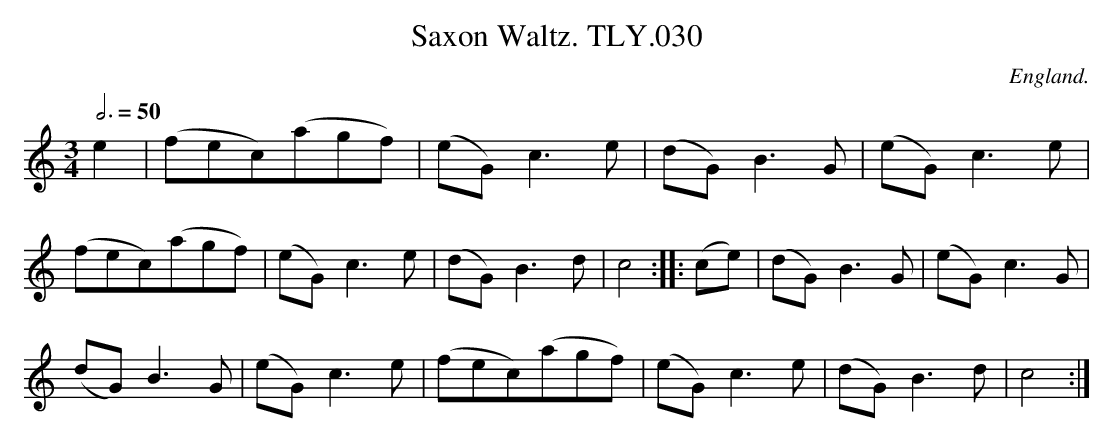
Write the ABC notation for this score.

X:1
T:Saxon Waltz. TLY.030
M:3/4
L:1/8
Q:3/4=50
O:England.
K:C
e2|(fec)(agf)|(eG) c3 e|(dG) B3G|(eG) c3e|
(fec)(agf)|(eG) c3 e|(dG) B3d|c4::(ce)|(dG) B3G|(eG) c3G|
(dG) B3G|(eG) c3e|(fec)(agf)|(eG) c3 e|(dG) B3d|c4:|
